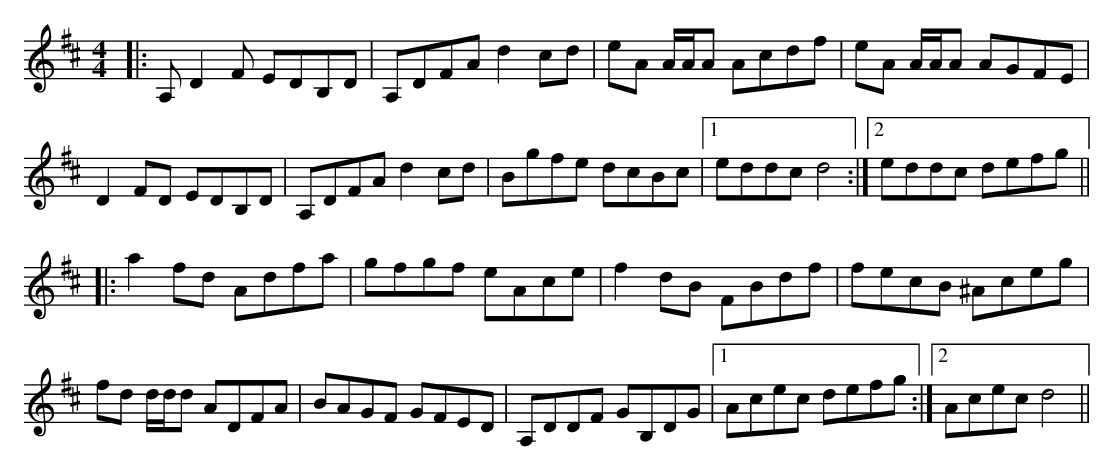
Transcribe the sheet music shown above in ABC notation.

X:1
M:4/4
K:D
|:A, D2 F EDB,D|A,DFA d2 cd|eA A/A/A Acdf|eA A/A/A AGFE|
D2 FD EDB,D|A,DFA d2 cd|Bgfe dcBc|1 eddc d4:|2 eddc defg||
|:a2 fd Adfa|gfgf eAce|f2 dB FBdf|fecB ^Aceg|
fd d/d/d ADFA|BAGF GFED|A,DDF GB,DG|1 Acec defg:|2 Acec d4||
